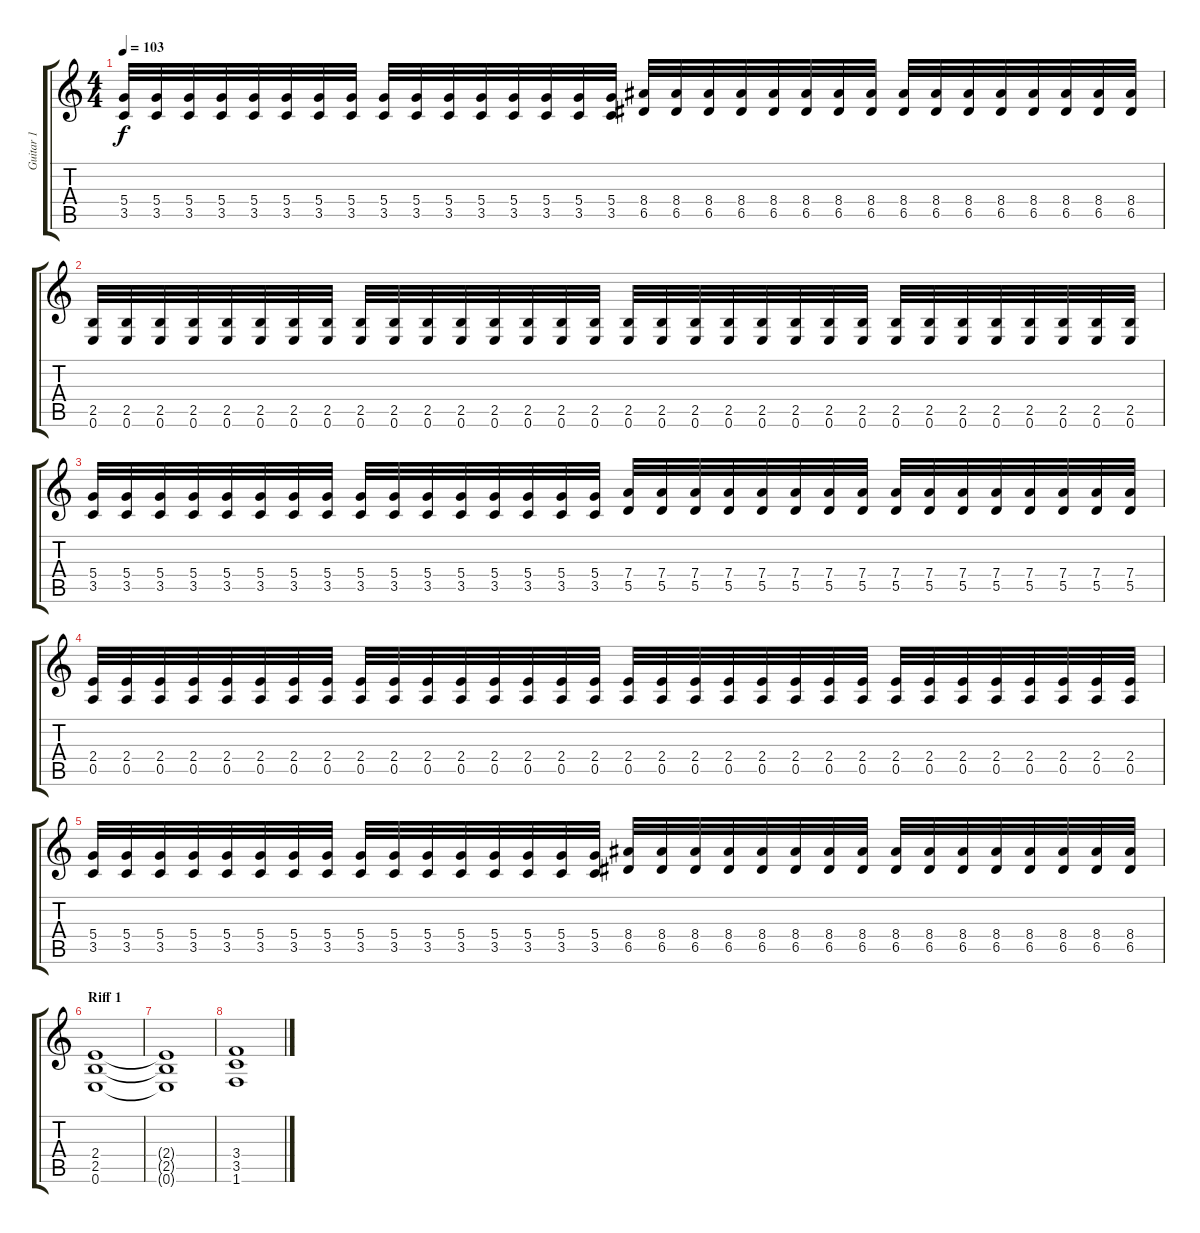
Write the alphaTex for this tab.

\track ("Guitar 1" "Guitar 1") {instrument distortionguitar}
\staff {score tabs}
\tuning (E4 B3 G3 D3 A2 E2) {hide}
\ts (4 4)
\tempo 103
\clef g2
\ks c
(5.4 3.5).32{dy f} (5.4 3.5).32 (5.4 3.5).32 (5.4 3.5).32 (5.4 3.5).32 (5.4 3.5).32 (5.4 3.5).32 (5.4 3.5).32 (5.4 3.5).32 (5.4 3.5).32 (5.4 3.5).32 (5.4 3.5).32 (5.4 3.5).32 (5.4 3.5).32 (5.4 3.5).32 (5.4 3.5).32 (8.4 6.5).32 (8.4 6.5).32 (8.4 6.5).32 (8.4 6.5).32 (8.4 6.5).32 (8.4 6.5).32 (8.4 6.5).32 (8.4 6.5).32 (8.4 6.5).32 (8.4 6.5).32 (8.4 6.5).32 (8.4 6.5).32 (8.4 6.5).32 (8.4 6.5).32 (8.4 6.5).32 (8.4 6.5).32 |
(2.5 0.6).32 (2.5 0.6).32 (2.5 0.6).32 (2.5 0.6).32 (2.5 0.6).32 (2.5 0.6).32 (2.5 0.6).32 (2.5 0.6).32 (2.5 0.6).32 (2.5 0.6).32 (2.5 0.6).32 (2.5 0.6).32 (2.5 0.6).32 (2.5 0.6).32 (2.5 0.6).32 (2.5 0.6).32 (2.5 0.6).32 (2.5 0.6).32 (2.5 0.6).32 (2.5 0.6).32 (2.5 0.6).32 (2.5 0.6).32 (2.5 0.6).32 (2.5 0.6).32 (2.5 0.6).32 (2.5 0.6).32 (2.5 0.6).32 (2.5 0.6).32 (2.5 0.6).32 (2.5 0.6).32 (2.5 0.6).32 (2.5 0.6).32 |
(5.4 3.5).32 (5.4 3.5).32 (5.4 3.5).32 (5.4 3.5).32 (5.4 3.5).32 (5.4 3.5).32 (5.4 3.5).32 (5.4 3.5).32 (5.4 3.5).32 (5.4 3.5).32 (5.4 3.5).32 (5.4 3.5).32 (5.4 3.5).32 (5.4 3.5).32 (5.4 3.5).32 (5.4 3.5).32 (7.4 5.5).32 (7.4 5.5).32 (7.4 5.5).32 (7.4 5.5).32 (7.4 5.5).32 (7.4 5.5).32 (7.4 5.5).32 (7.4 5.5).32 (7.4 5.5).32 (7.4 5.5).32 (7.4 5.5).32 (7.4 5.5).32 (7.4 5.5).32 (7.4 5.5).32 (7.4 5.5).32 (7.4 5.5).32 |
(2.4 0.5).32 (2.4 0.5).32 (2.4 0.5).32 (2.4 0.5).32 (2.4 0.5).32 (2.4 0.5).32 (2.4 0.5).32 (2.4 0.5).32 (2.4 0.5).32 (2.4 0.5).32 (2.4 0.5).32 (2.4 0.5).32 (2.4 0.5).32 (2.4 0.5).32 (2.4 0.5).32 (2.4 0.5).32 (2.4 0.5).32 (2.4 0.5).32 (2.4 0.5).32 (2.4 0.5).32 (2.4 0.5).32 (2.4 0.5).32 (2.4 0.5).32 (2.4 0.5).32 (2.4 0.5).32 (2.4 0.5).32 (2.4 0.5).32 (2.4 0.5).32 (2.4 0.5).32 (2.4 0.5).32 (2.4 0.5).32 (2.4 0.5).32 |
(5.4 3.5).32 (5.4 3.5).32 (5.4 3.5).32 (5.4 3.5).32 (5.4 3.5).32 (5.4 3.5).32 (5.4 3.5).32 (5.4 3.5).32 (5.4 3.5).32 (5.4 3.5).32 (5.4 3.5).32 (5.4 3.5).32 (5.4 3.5).32 (5.4 3.5).32 (5.4 3.5).32 (5.4 3.5).32 (8.4 6.5).32 (8.4 6.5).32 (8.4 6.5).32 (8.4 6.5).32 (8.4 6.5).32 (8.4 6.5).32 (8.4 6.5).32 (8.4 6.5).32 (8.4 6.5).32 (8.4 6.5).32 (8.4 6.5).32 (8.4 6.5).32 (8.4 6.5).32 (8.4 6.5).32 (8.4 6.5).32 (8.4 6.5).32 |
\section ("" "Riff 1")
(2.4 2.5 0.6).1 |
(2.4{t} 2.5{t} 0.6{t}).1 |
(3.4 3.5 1.6).1
